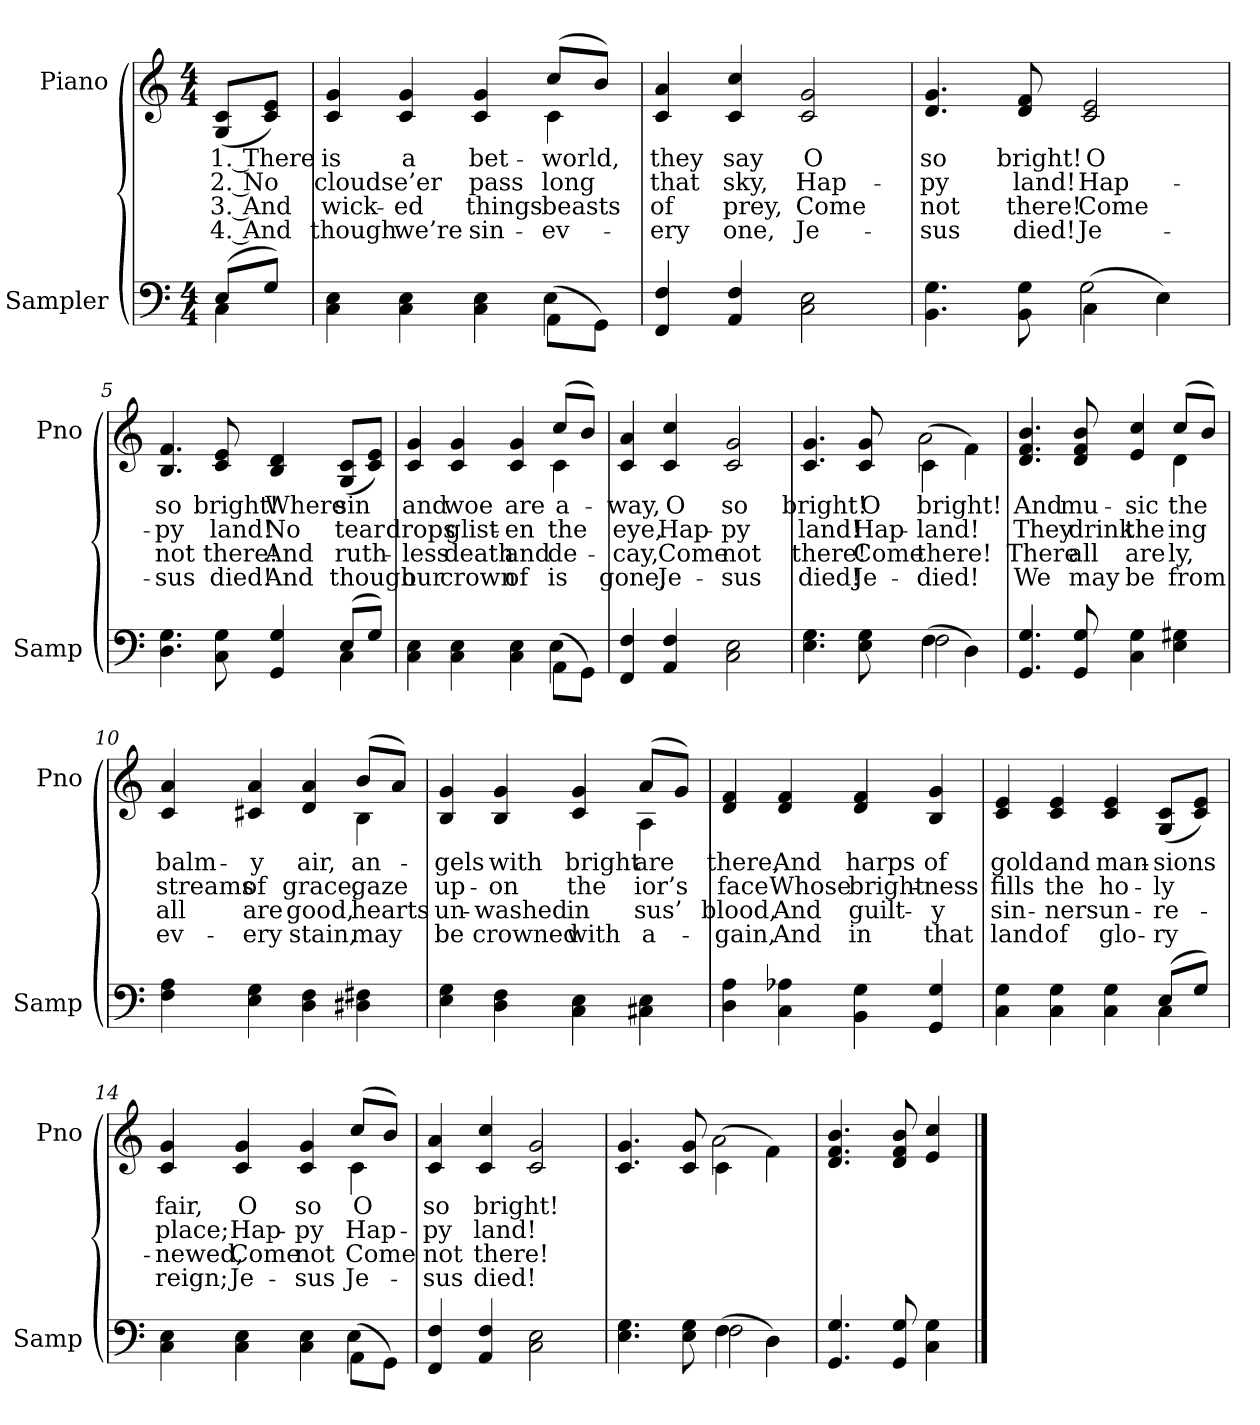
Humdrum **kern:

**kern	**kern	**text	**text	**text	**text
*part2	*part1	*part1	*part1	*part1	*part1
*staff2	*staff1	*staff1	*staff1	*staff1	*staff1
*I"Sampler	*I"Piano	*	*	*	*
*I'Samp	*I'Pno	*	*	*	*
*clefF4	*clefG2	*	*	*	*
*M4/4	*M4/4	*	*	*	*
=1	=1	=1	=1	=1	=1
*^	*	*	*	*	*
(8E/L	4C	(8G/ 8c/L	1. There	2. No	3. And	4. And
8G/J)	.	8c/ 8e/J)	.	.	.	.
=2	=2	=2	=2	=2	=2	=2
*	*	*^	*	*	*	*
4C 4E	2.ryy	4c 4g	2.ryy	is	clouds	wick-	though
4C 4E	.	4c 4g	.	a	e’er	-ed	we’re
4C 4E	.	4c 4g	.	bet-	pass	things	sin-
(8AA\L	4E	(8cc/L	4c	world,	-long	beasts	ev-
8GG\J)	.	8b/J)	.	.	.	.	.
*v	*v	*	*	*	*	*	*
*	*v	*v	*	*	*	*
=3	=3	=3	=3	=3	=3
4FF 4F	4c 4a	they	that	of	-ery
4AA 4F	4c 4cc	say	sky,	prey,	one,
2C 2E	2c 2g	O	Hap-	Come	Je-
=4	=4	=4	=4	=4	=4
*^	*	*	*	*	*
4.BB 4.G	2ryy	4.d 4.g	so	-py	not	-sus
8BB 8G	.	8d 8f	bright!	land!	there!	died!
(4C\	2G	2c 2e	O	Hap-	Come	Je-
4E\)	.	.	.	.	.	.
=5	=5	=5	=5	=5	=5	=5
4.D 4.G	2.ryy	4.B 4.f	so	-py	not	-sus
8C 8G	.	8c 8e	bright!	land!	there!	died!
4GG 4G	.	4B 4d	Where	No	And	And
(8E/L	4C	(8G/ 8c/L	sin	tear	ruth-	though
8G/J)	.	8c/ 8e/J)	.	.	.	.
=6	=6	=6	=6	=6	=6	=6
*	*	*^	*	*	*	*
4C 4E	2.ryy	4c 4g	2.ryy	and	drops	-less	our
4C 4E	.	4c 4g	.	woe	glist-	death	crown
4C 4E	.	4c 4g	.	are	-en	and	of
(8AA\L	4E	(8cc/L	4c	a-	the	de-	is
8GG\J)	.	8b/J)	.	.	.	.	.
*v	*v	*	*	*	*	*	*
*	*v	*v	*	*	*	*
=7	=7	=7	=7	=7	=7
4FF 4F	4c 4a	-way,	eye,	-cay,	gone,
4AA 4F	4c 4cc	O	Hap-	Come	Je-
2C 2E	2c 2g	so	-py	not	-sus
=8	=8	=8	=8	=8	=8
*^	*^	*	*	*	*
4.E 4.G	2ryy	4.c 4.g	2ryy	bright!	land!	there!	died!
8E 8G	.	8c 8g	.	O	Hap-	Come	Je-
(4F\	2F	(4c\	2a	bright!	land!	there!	died!
4D\)	.	4f\)	.	.	.	.	.
*v	*v	*	*	*	*	*	*
=9	=9	=9	=9	=9	=9	=9
4.GG 4.G	4.d 4.f 4.b	2.ryy	And	They	There	We
8GG 8G	8d 8f 8b	.	mu-	drink	all	may
4C 4G	4e 4cc	.	-sic	the	are	be
4E 4G#X	(8cc/L	4d	the	-ing	-ly,	from
.	8b/J)	.	.	.	.	.
=10	=10	=10	=10	=10	=10	=10
4F 4A	4c 4a	2.ryy	balm-	streams	all	ev-
4E 4G	4c#X 4a	.	-y	of	are	-ery
4D 4F	4d 4a	.	air,	grace,	good,	stain,
4D#X 4F#X	(8b/L	4B	an-	gaze	hearts	may
.	8a/J)	.	.	.	.	.
=11	=11	=11	=11	=11	=11	=11
4E 4G	4B 4g	2.ryy	-gels	up-	un-	be
4D 4F	4B 4g	.	with	-on	-washed	crowned
4C 4E	4c 4g	.	bright	the	in	with
4C#X 4E	(8a/L	4A	are	-ior’s	-sus’	a-
.	8g/J)	.	.	.	.	.
*	*v	*v	*	*	*	*
=12	=12	=12	=12	=12	=12
4D 4A	4d 4f	there,	face	blood,	-gain,
4C 4A-X	4d 4f	And	Whose	And	And
4BB 4G	4d 4f	harps	bright-	guilt-	in
4GG 4G	4B 4g	of	-ness	-y	that
=13	=13	=13	=13	=13	=13
*^	*	*	*	*	*
4C 4G	2.ryy	4c 4e	gold	fills	sin-	land
4C 4G	.	4c 4e	and	the	-ners	of
4C 4G	.	4c 4e	man-	ho-	un-	glo-
(8E/L	4C	(8G/ 8c/L	-sions	-ly	-re-	-ry
8G/J)	.	8c/ 8e/J)	.	.	.	.
=14	=14	=14	=14	=14	=14	=14
*	*	*^	*	*	*	*
4C 4E	2.ryy	4c 4g	2.ryy	fair,	place;	-newed,	reign;
4C 4E	.	4c 4g	.	O	Hap-	Come	Je-
4C 4E	.	4c 4g	.	so	-py	not	-sus
(8AA\L	4E	(8cc/L	4c	O	Hap-	Come	Je-
8GG\J)	.	8b/J)	.	.	.	.	.
*v	*v	*	*	*	*	*	*
*	*v	*v	*	*	*	*
=15	=15	=15	=15	=15	=15
4FF 4F	4c 4a	so	-py	not	-sus
4AA 4F	4c 4cc	bright!	land!	there!	died!
2C 2E	2c 2g	.	.	.	.
=16	=16	=16	=16	=16	=16
*^	*^	*	*	*	*
4.E 4.G	2ryy	4.c 4.g	2ryy	.	.	.	.
8E 8G	.	8c 8g	.	.	.	.	.
(4F\	2F	(4c\	2a	.	.	.	.
4D\)	.	4f\)	.	.	.	.	.
*v	*v	*	*	*	*	*	*
*	*v	*v	*	*	*	*
=17	=17	=17	=17	=17	=17
4.GG 4.G	4.d 4.f 4.b	.	.	.	.
8GG 8G	8d 8f 8b	.	.	.	.
4C 4G	4e 4cc	.	.	.	.
==	==	==	==	==	==
*-	*-	*-	*-	*-	*-
